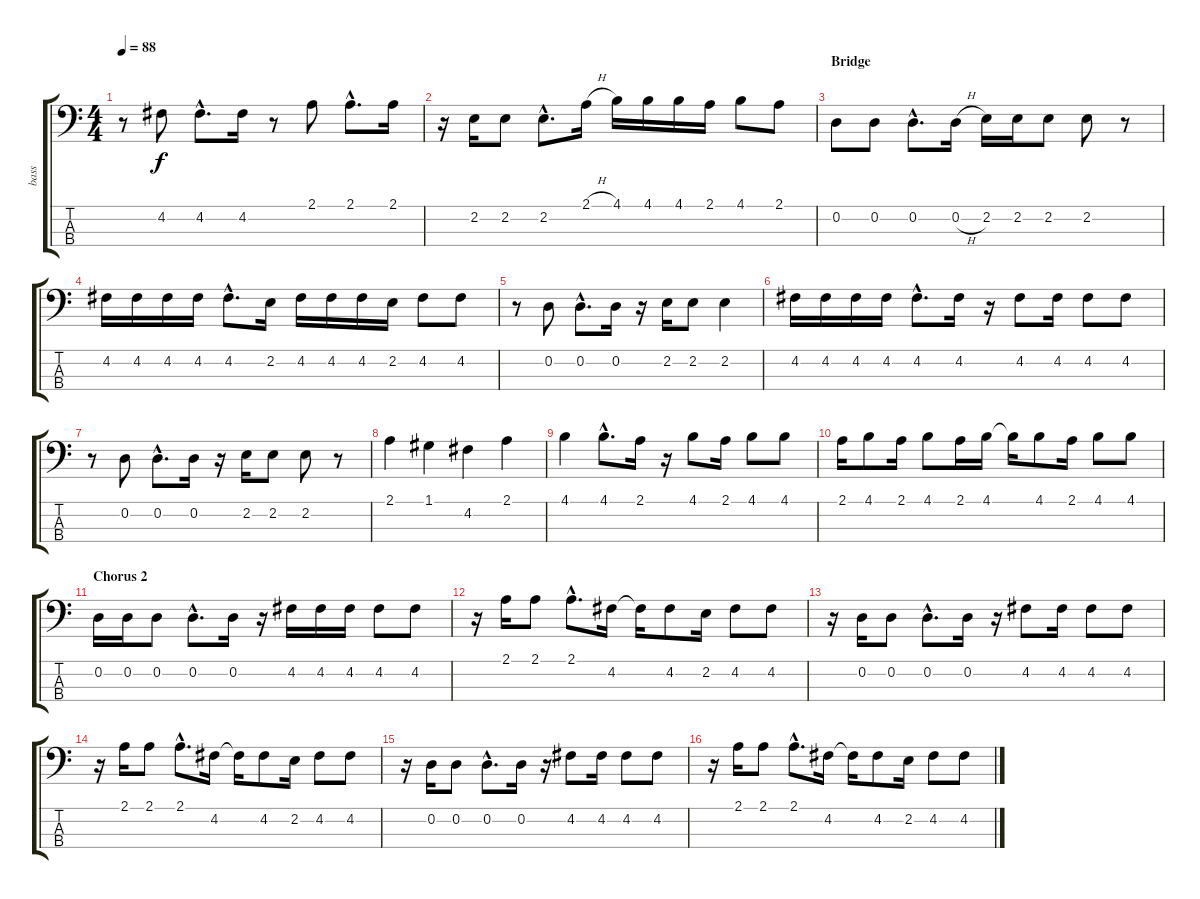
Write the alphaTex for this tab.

\track ("bass" "bass") {instrument electricbasspick}
\staff {score tabs}
\tuning (G2 D2 A1 E1) {hide}
\ts (4 4)
\tempo 88
\clef f4
\ks c
r.8{dy f} 4.2.8 4.2{hac}.8{d} 4.2.16 r.8 2.1.8 2.1{hac}.8{d} 2.1.16 |
r.16 2.2.16 2.2.8 2.2{hac}.8{d} 2.1{h}.16 4.1.16 4.1.16 4.1.16 2.1.16 4.1.8 2.1.8 |
\section ("" "Bridge")
0.2.8 0.2.8 0.2{hac}.8{d} 0.2{h}.16 2.2.16 2.2.16 2.2.8 2.2.8 r.8 |
4.2.16 4.2.16 4.2.16 4.2.16 4.2{hac}.8{d} 2.2.16 4.2.16 4.2.16 4.2.16 2.2.16 4.2.8 4.2.8 |
r.8 0.2.8 0.2{hac}.8{d} 0.2.16 r.16 2.2.16 2.2.8 2.2.4 |
4.2.16 4.2.16 4.2.16 4.2.16 4.2{hac}.8{d} 4.2.16 r.16 4.2.8 4.2.16 4.2.8 4.2.8 |
r.8 0.2.8 0.2{hac}.8{d} 0.2.16 r.16 2.2.16 2.2.8 2.2.8 r.8 |
2.1.4 1.1.4 4.2.4 2.1.4 |
4.1.4 4.1{hac}.8{d} 2.1.16 r.16 4.1.8 2.1.16 4.1.8 4.1.8 |
2.1.16 4.1.8 2.1.16 4.1.8 2.1.16 4.1.16 4.1{t}.16 4.1.8 2.1.16 4.1.8 4.1.8 |
\section ("" "Chorus 2")
0.2.16 0.2.16 0.2.8 0.2{hac}.8{d} 0.2.16 r.16 4.2.16 4.2.16 4.2.16 4.2.8 4.2.8 |
r.16 2.1.16 2.1.8 2.1{hac}.8{d} 4.2.16 4.2{t}.16 4.2.8 2.2.16 4.2.8 4.2.8 |
r.16 0.2.16 0.2.8 0.2{hac}.8{d} 0.2.16 r.16 4.2.8 4.2.16 4.2.8 4.2.8 |
r.16 2.1.16 2.1.8 2.1{hac}.8{d} 4.2.16 4.2{t}.16 4.2.8 2.2.16 4.2.8 4.2.8 |
r.16 0.2.16 0.2.8 0.2{hac}.8{d} 0.2.16 r.16 4.2.8 4.2.16 4.2.8 4.2.8 |
r.16 2.1.16 2.1.8 2.1{hac}.8{d} 4.2.16 4.2{t}.16 4.2.8 2.2.16 4.2.8 4.2.8
